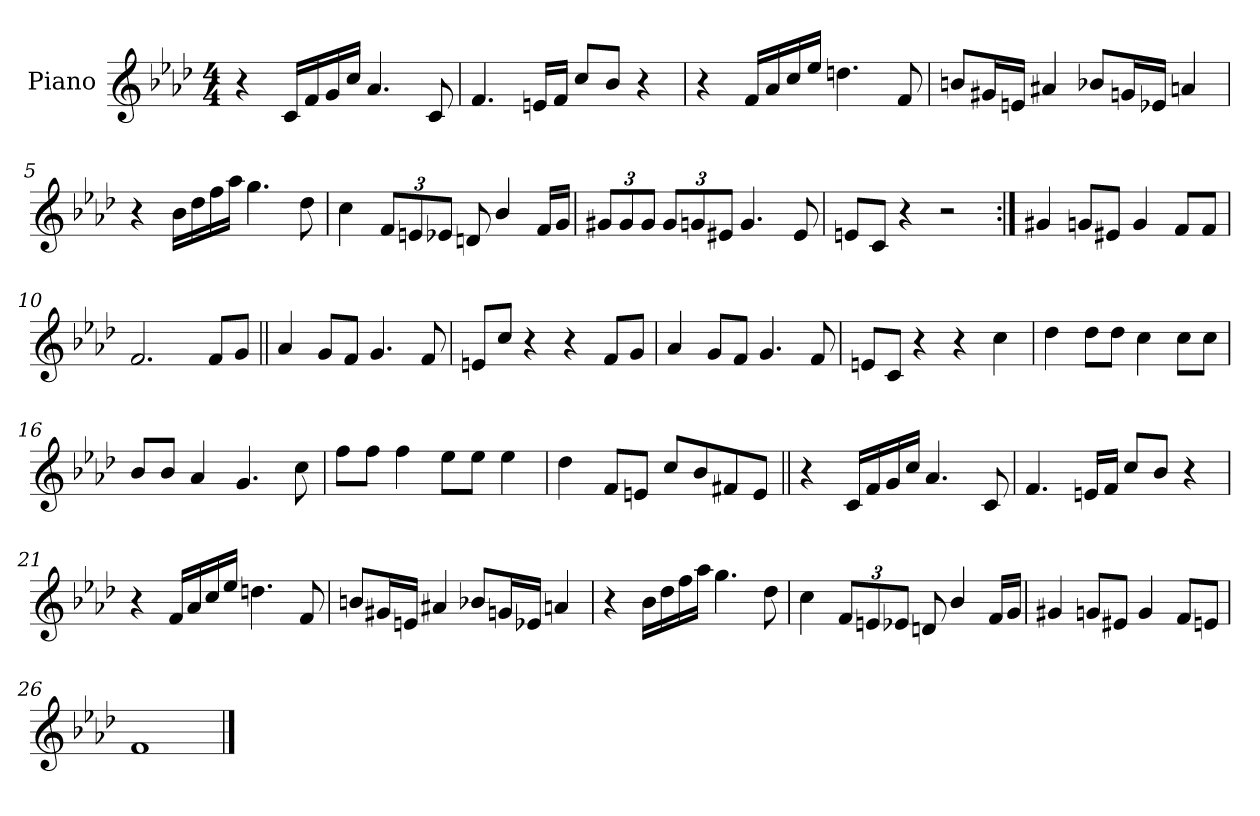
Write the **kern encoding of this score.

**kern
*part1
*staff1
*I"Piano
*I'Pno
*clefG2
*k[b-e-a-d-]
*M4/4
=1
4r
16c/LL
16f/
16g/
16cc/JJ
4.a-/
8c/
=2
4.f/
16en/LL
16f/JJ
8cc/L
8b-/J
4r
=3
4r
16f/LL
16a-/
16cc/
16ee-/JJ
4.ddn\
8f/
=4
8bn/L
16g#X/L
16en/JJ
4a#X/
8b-X/L
16gn/L
16e-X/JJ
4an/
!!LO:LB:g=z
=5
4r
16b-\LL
16dd-\
16ff\
16aa-\JJ
4.gg\
8dd-\
=6
4cc\
*Xbrackettup
12f/L
12en/
12e-X/J
8dn/
4b-/
16f/LL
16g/JJ
=7
12g#X/L
12g#/
12g#/J
12g#/L
12gn/
12e#X/J
4.g/
8e#/
=8
8en/L
8c/J
4r
2r
!!LO:LB:g=z
=9:|!
4g#X/
8gn/L
8e#X/J
4g/
8f/L
8f/J
=10
2.f/
8f/L
8g/J
=11||
4a-/
8g/L
8f/J
4.g/
8f/
=12
8en/L
8cc/J
4r
4r
8f/L
8g/J
!!LO:LB:g=z
=13
4a-/
8g/L
8f/J
4.g/
8f/
=14
8en/L
8c/J
4r
4r
4cc\
=15
4dd-\
8dd-\L
8dd-\J
4cc\
8cc\L
8cc\J
=16
8b-/L
8b-/J
4a-/
4.g/
8cc\
!!LO:LB:g=z
=17
8ff\L
8ff\J
4ff\
8ee-\L
8ee-\J
4ee-\
=18
4dd-\
8f/L
8en/J
8cc/L
8b-/
8f#X/
8e/J
=19||
4r
16c/LL
16f/
16g/
16cc/JJ
4.a-/
8c/
=20
4.f/
16en/LL
16f/JJ
8cc/L
8b-/J
4r
!!LO:LB:g=z
=21
4r
16f/LL
16a-/
16cc/
16ee-/JJ
4.ddn\
8f/
=22
8bn/L
16g#X/L
16en/JJ
4a#X/
8b-X/L
16gn/L
16e-X/JJ
4an/
=23
4r
16b-\LL
16dd-\
16ff\
16aa-\JJ
4.gg\
8dd-\
=24
4cc\
12f/L
12en/
12e-X/J
8dn/
4b-/
16f/LL
16g/JJ
!!LO:LB:g=z
=25
4g#X/
8gn/L
8e#X/J
4g/
8f/L
8en/J
=26
1f
==
*-
